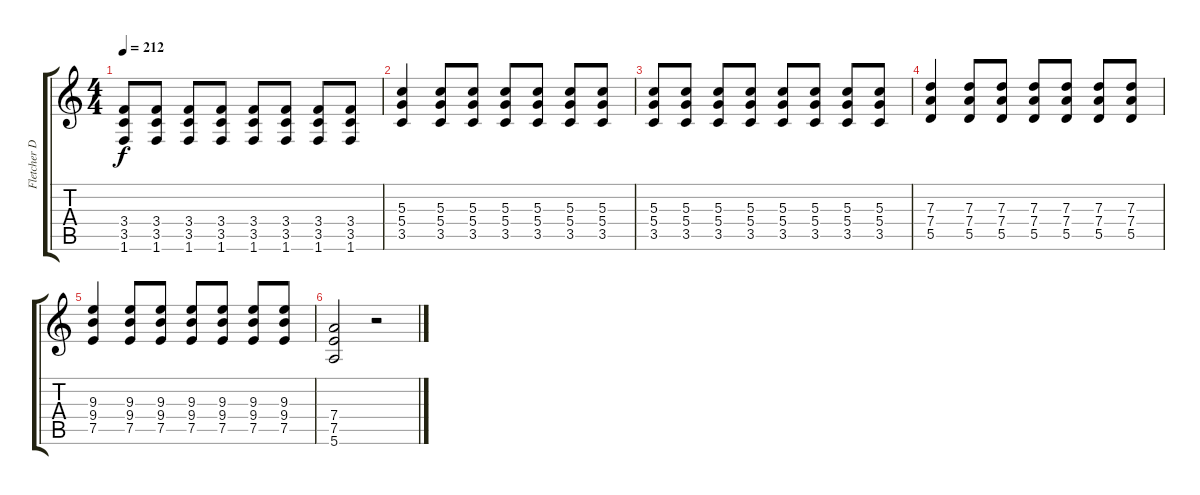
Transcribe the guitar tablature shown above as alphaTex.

\track ("Fletcher Dragge - Guitar Lead" "Fletcher D") {instrument overdrivenguitar}
\staff {score tabs}
\tuning (E4 B3 G3 D3 A2 E2) {hide}
\ts (4 4)
\tempo 212
\clef g2
\ks c
(3.4 3.5 1.6).8{dy f} (3.4 3.5 1.6).8 (3.4 3.5 1.6).8 (3.4 3.5 1.6).8 (3.4 3.5 1.6).8 (3.4 3.5 1.6).8 (3.4 3.5 1.6).8 (3.4 3.5 1.6).8 |
(5.3 5.4 3.5).4 (5.3 5.4 3.5).8 (5.3 5.4 3.5).8 (5.3 5.4 3.5).8 (5.3 5.4 3.5).8 (5.3 5.4 3.5).8 (5.3 5.4 3.5).8 |
(5.3 5.4 3.5).8 (5.3 5.4 3.5).8 (5.3 5.4 3.5).8 (5.3 5.4 3.5).8 (5.3 5.4 3.5).8 (5.3 5.4 3.5).8 (5.3 5.4 3.5).8 (5.3 5.4 3.5).8 |
(7.3 7.4 5.5).4 (7.3 7.4 5.5).8 (7.3 7.4 5.5).8 (7.3 7.4 5.5).8 (7.3 7.4 5.5).8 (7.3 7.4 5.5).8 (7.3 7.4 5.5).8 |
(9.3 9.4 7.5).4 (9.3 9.4 7.5).8 (9.3 9.4 7.5).8 (9.3 9.4 7.5).8 (9.3 9.4 7.5).8 (9.3 9.4 7.5).8 (9.3 9.4 7.5).8 |
(7.4 7.5 5.6).2 r.2
